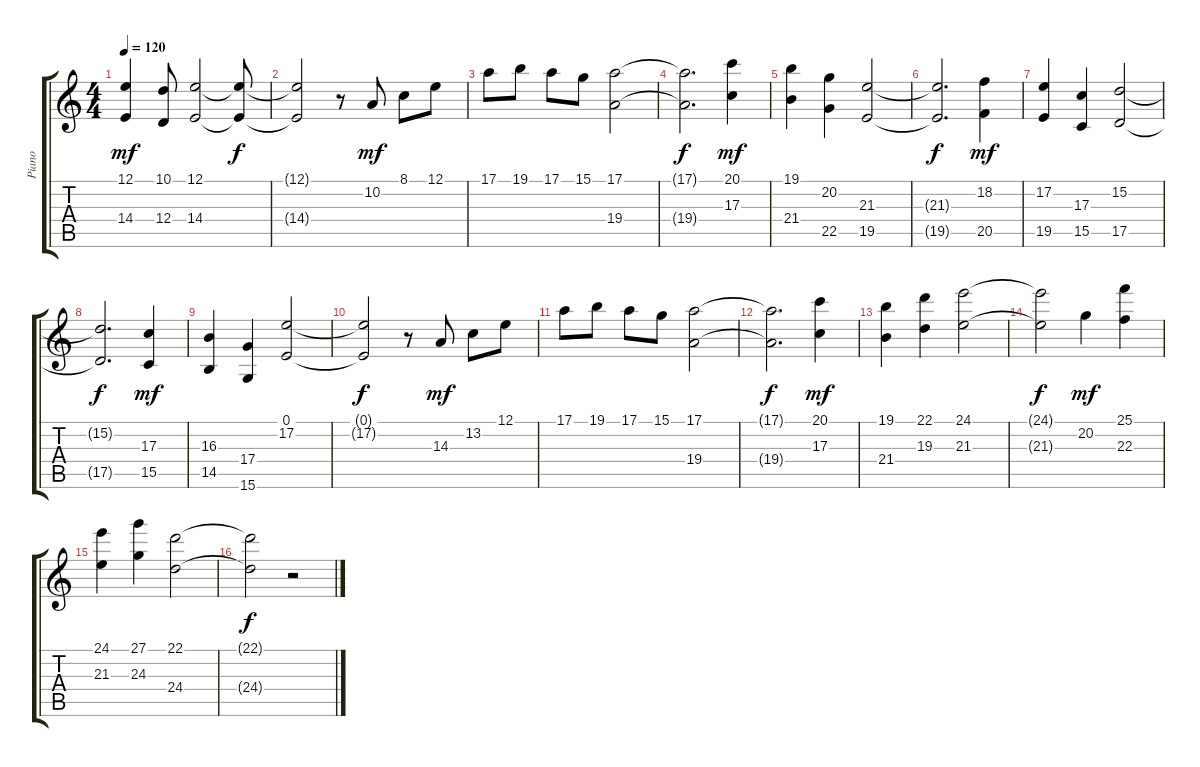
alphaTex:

\track ("Piano" "Piano") {instrument acousticgrandpiano}
\staff {score tabs}
\tuning (E4 B3 G3 D3 A2 E2) {hide}
\ts (4 4)
\tempo 120
\clef g2
\ks c
(12.1 14.4).4{dy mf} (10.1 12.4).8 (12.1 14.4).2 (12.1{t} 14.4{t}).8{dy f} |
(12.1{t} 14.4{t}).2 r.8 10.2.8{dy mf} 8.1.8 12.1.8 |
17.1.8 19.1.8 17.1.8 15.1.8 (17.1 19.4).2 |
(17.1{t} 19.4{t}).2{d dy f} (20.1 17.3).4{dy mf} |
(19.1 21.4).4 (20.2 22.5).4 (21.3 19.5).2 |
(21.3{t} 19.5{t}).2{d dy f} (18.2 20.5).4{dy mf} |
(17.2 19.5).4 (17.3 15.5).4 (15.2 17.5).2 |
(15.2{t} 17.5{t}).2{d dy f} (17.3 15.5).4{dy mf} |
(16.3 14.5).4 (17.4 15.6).4 (0.1 17.2).2 |
(0.1{t} 17.2{t}).2{dy f} r.8 14.3.8{dy mf} 13.2.8 12.1.8 |
17.1.8 19.1.8 17.1.8 15.1.8 (17.1 19.4).2 |
(17.1{t} 19.4{t}).2{d dy f} (20.1 17.3).4{dy mf} |
(19.1 21.4).4 (22.1 19.3).4 (24.1 21.3).2 |
(24.1{t} 21.3{t}).2{dy f} 20.2.4{dy mf} (25.1 22.3).4 |
(24.1 21.3).4 (27.1 24.3).4 (22.1 24.4).2 |
(22.1{t} 24.4{t}).2{dy f} r.2
